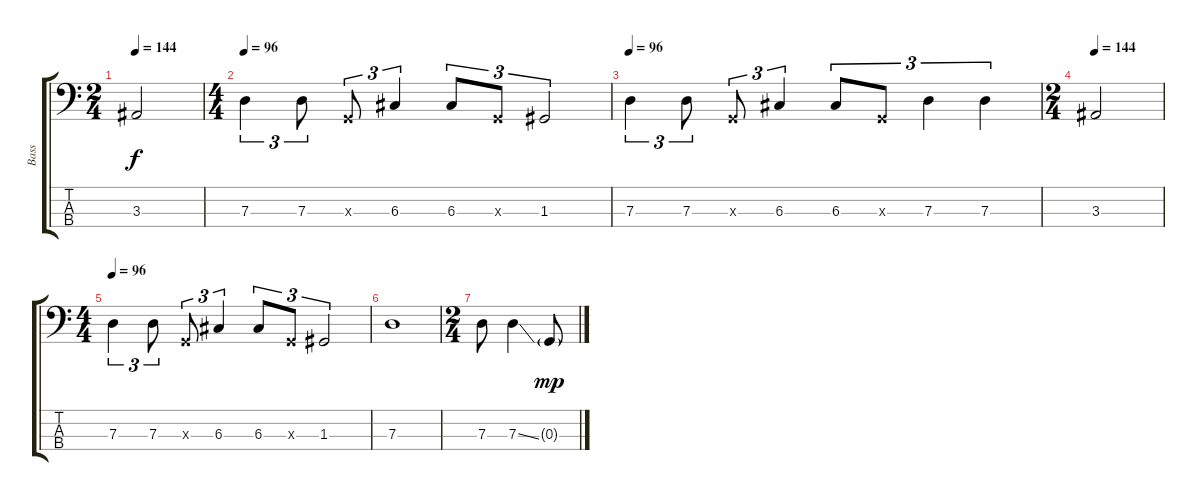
\track ("Bass" "Bass") {instrument electricbassfinger}
\staff {score tabs}
\tuning (F2 C2 G1 D1) {hide}
\ts (2 4)
\tempo 144
\clef f4
\ks c
3.3.2{dy f} |
\ts (4 4)
\tempo 96
7.3.4{tu (3 2)} 7.3.8{tu (3 2)} 0.3{x}.8{tu (3 2)} 6.3.4{tu (3 2)} 6.3.8{tu (3 2)} 0.3{x}.8{tu (3 2)} 1.3.2{tu (3 2)} |
\tempo 96
7.3.4{tu (3 2)} 7.3.8{tu (3 2)} 0.3{x}.8{tu (3 2)} 6.3.4{tu (3 2)} 6.3.8{tu (3 2)} 0.3{x}.8{tu (3 2)} 7.3.4{tu (3 2)} 7.3.4{tu (3 2)} |
\ts (2 4)
\tempo 144
3.3.2 |
\ts (4 4)
\tempo 96
7.3.4{tu (3 2)} 7.3.8{tu (3 2)} 0.3{x}.8{tu (3 2)} 6.3.4{tu (3 2)} 6.3.8{tu (3 2)} 0.3{x}.8{tu (3 2)} 1.3.2{tu (3 2)} |
7.3.1 |
\ts (2 4)
7.3.8 7.3{ss}.4 0.3{g}.8{dy mp}
